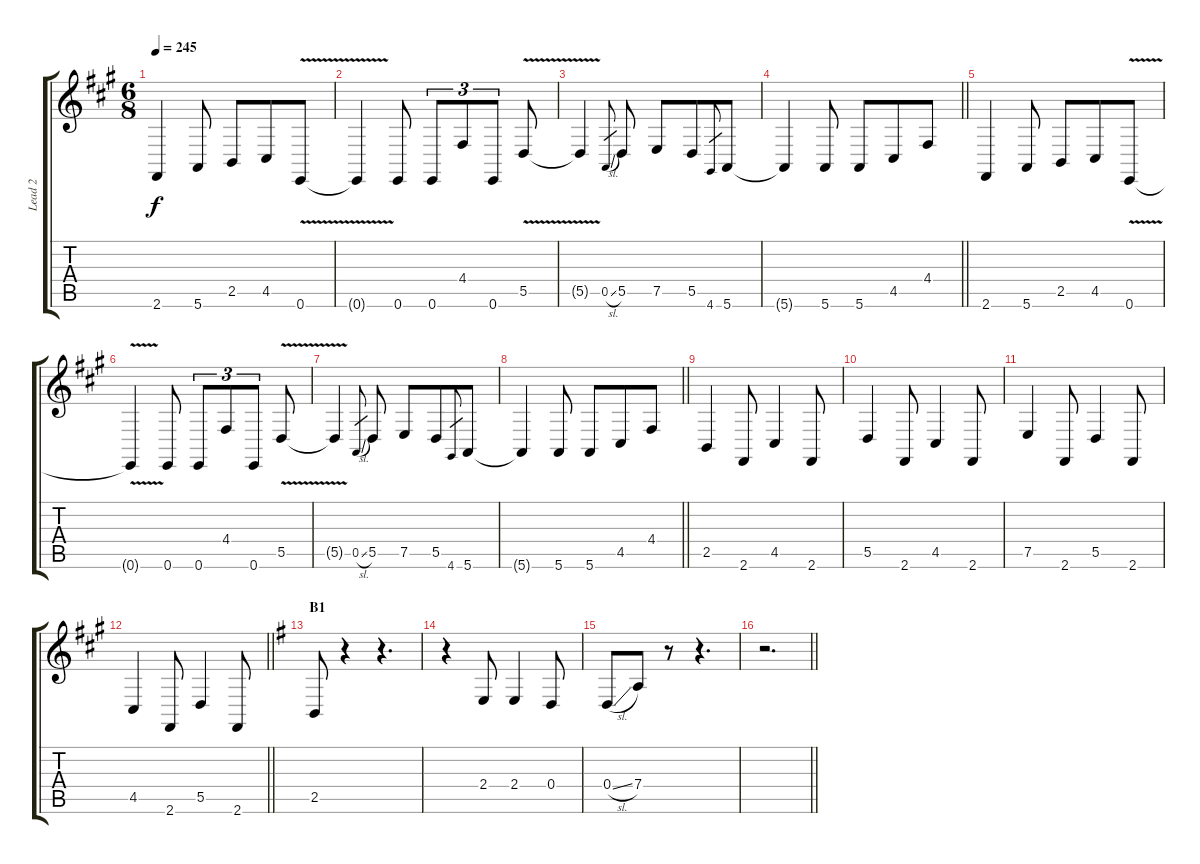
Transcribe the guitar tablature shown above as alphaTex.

\track ("Lead 2" "Lead 2") {instrument lead2sawtooth}
\staff {score tabs}
\tuning (E4 B3 G3 D3 A2 E2) {hide}
\ts (6 8)
\section ("" "")
\tempo 245
\clef g2
\ks a
2.6.4{dy f} 5.6.8 2.5.8 4.5.8 0.6{v}.8 |
0.6{t}.4 0.6.8 0.6.8{tu (3 2)} 4.4.8{tu (3 2)} 0.6.8{tu (3 2)} 5.5{v}.8 |
5.5{t}.4 0.5{sl}.8{gr} 5.5.8 7.5.8 5.5.8 4.6.8{gr} 5.6.8 |
\barLineRight lightlight
5.6{t}.4 5.6.8 5.6.8 4.5.8 4.4.8 |
\section ("" "")
2.6.4 5.6.8 2.5.8 4.5.8 0.6{v}.8 |
0.6{t}.4 0.6.8 0.6.8{tu (3 2)} 4.4.8{tu (3 2)} 0.6.8{tu (3 2)} 5.5{v}.8 |
5.5{t}.4 0.5{sl}.8{gr} 5.5.8 7.5.8 5.5.8 4.6.8{gr} 5.6.8 |
\barLineRight lightlight
5.6{t}.4 5.6.8 5.6.8 4.5.8 4.4.8 |
\section ("" "")
2.5.4 2.6.8 4.5.4 2.6.8 |
5.5.4 2.6.8 4.5.4 2.6.8 |
7.5.4 2.6.8 5.5.4 2.6.8 |
\barLineRight lightlight
4.5.4 2.6.8 5.5.4 2.6.8 |
\section ("" "B1")
\ks eminor
2.5.8 r.4 r.4{d} |
r.4 2.4.8 2.4.4 0.4.8 |
0.4{sl}.8 7.4.8 r.8 r.4{d} |
\barLineRight lightlight
r.2{d}
